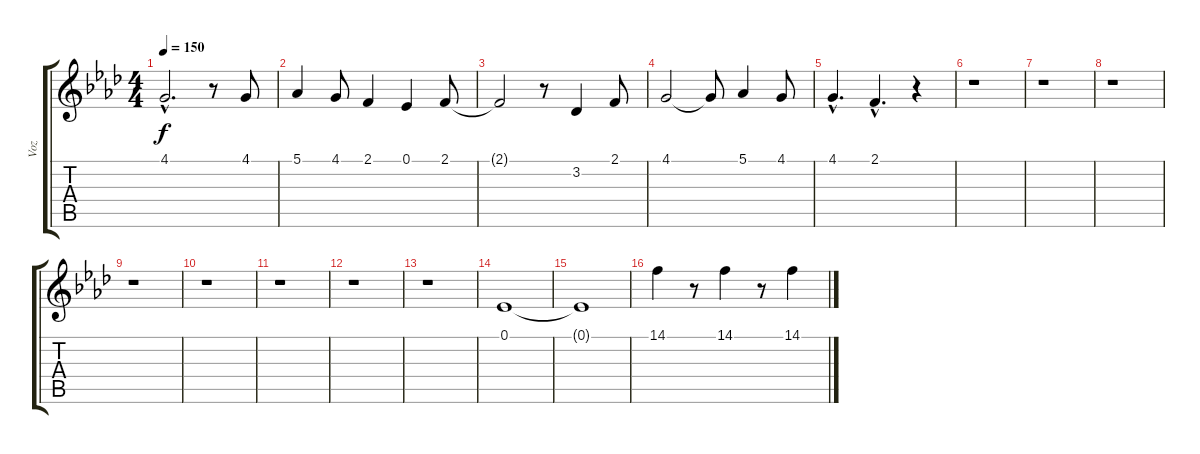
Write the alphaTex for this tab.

\track ("Voz" "Voz") {instrument frenchhorn}
\staff {score tabs}
\tuning (Eb4 Bb3 Gb3 Db3 Ab2 Eb2) {hide}
\ts (4 4)
\tempo 150
\clef g2
\ks fminor
4.1{hac t}.2{d dy f} r.8 4.1.8 |
5.1.4 4.1.8 2.1.4 0.1.4 2.1.8 |
2.1{t}.2 r.8 3.2.4 2.1.8 |
4.1.2 4.1{t}.8 5.1.4 4.1.8 |
4.1{hac}.4{d} 2.1{hac}.4{d} r.4 |
r.1 |
r.1 |
r.1 |
r.1 |
r.1 |
r.1 |
r.1 |
r.1 |
0.1.1 |
0.1{t}.1 |
14.1.4 r.8 14.1.4 r.8 14.1.4
